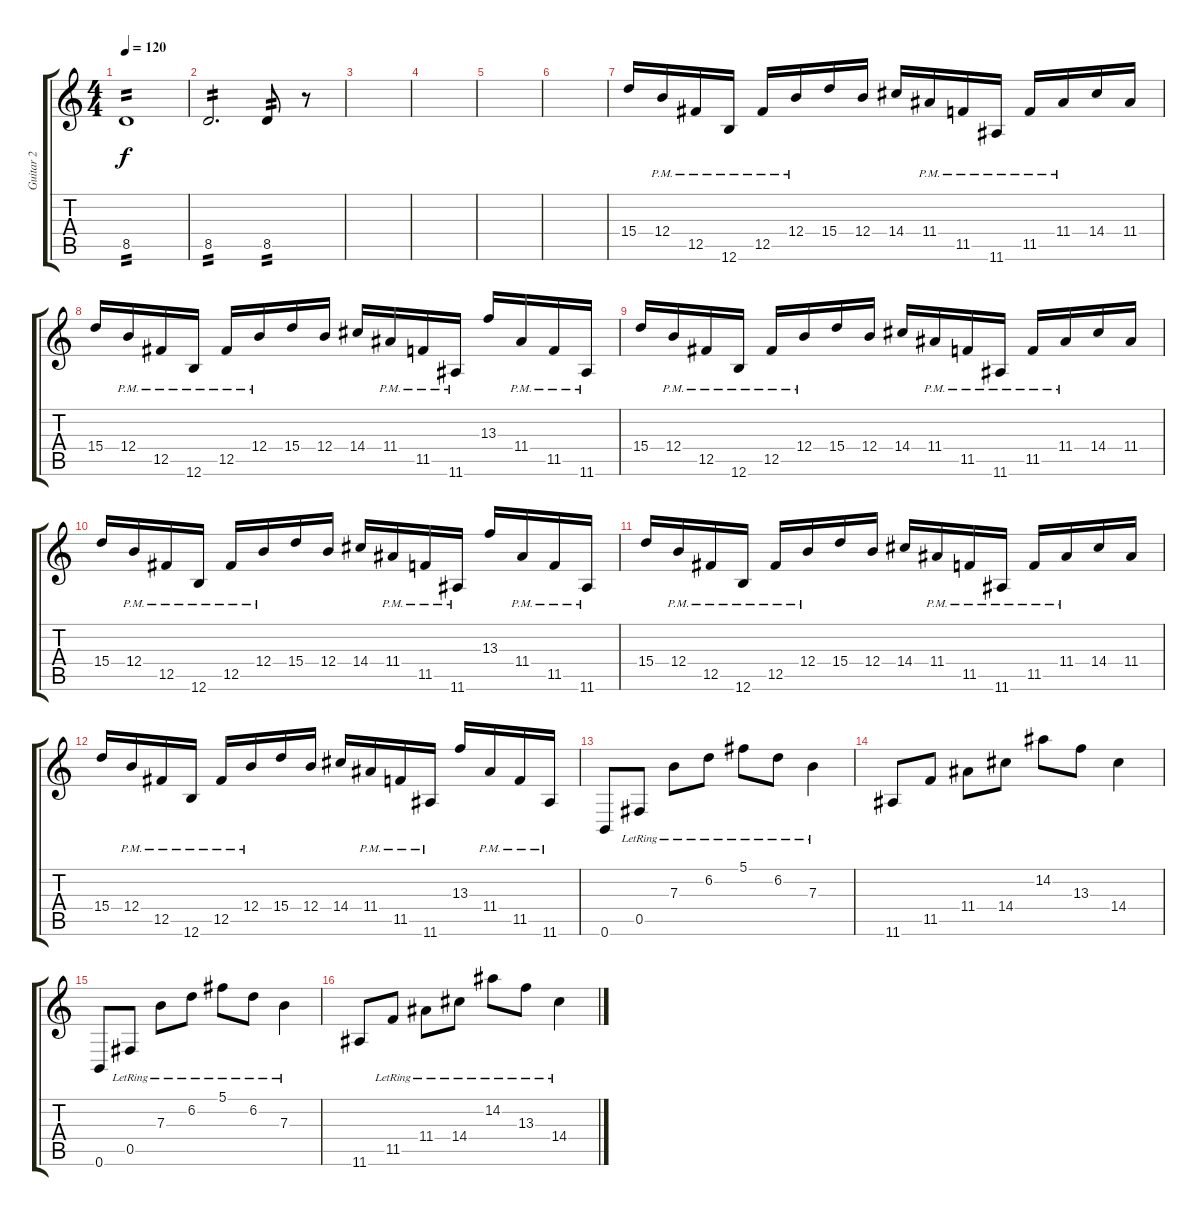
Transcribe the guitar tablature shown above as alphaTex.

\track ("Guitar 2" "Guitar 2") {instrument distortionguitar}
\staff {score tabs}
\tuning (Db4 Ab3 E3 B2 Gb2 B1) {hide}
\ts (4 4)
\tempo 120
\clef g2
\ks c
8.5.1{tp 2 dy f} |
8.5.2{d tp 2} 8.5.8{tp 2} r.8 |
|
|
|
|
15.4.16 12.4{pm}.16 12.5{pm}.16 12.6{pm}.16 12.5{pm}.16 12.4{pm}.16 15.4.16 12.4.16 14.4.16 11.4{pm}.16 11.5{pm}.16 11.6{pm}.16 11.5{pm}.16 11.4{pm}.16 14.4.16 11.4.16 |
15.4.16 12.4{pm}.16 12.5{pm}.16 12.6{pm}.16 12.5{pm}.16 12.4{pm}.16 15.4.16 12.4.16 14.4.16 11.4{pm}.16 11.5{pm}.16 11.6{pm}.16 13.3.16 11.4{pm}.16 11.5{pm}.16 11.6{pm}.16 |
15.4.16 12.4{pm}.16 12.5{pm}.16 12.6{pm}.16 12.5{pm}.16 12.4{pm}.16 15.4.16 12.4.16 14.4.16 11.4{pm}.16 11.5{pm}.16 11.6{pm}.16 11.5{pm}.16 11.4{pm}.16 14.4.16 11.4.16 |
15.4.16 12.4{pm}.16 12.5{pm}.16 12.6{pm}.16 12.5{pm}.16 12.4{pm}.16 15.4.16 12.4.16 14.4.16 11.4{pm}.16 11.5{pm}.16 11.6{pm}.16 13.3.16 11.4{pm}.16 11.5{pm}.16 11.6{pm}.16 |
15.4.16 12.4{pm}.16 12.5{pm}.16 12.6{pm}.16 12.5{pm}.16 12.4{pm}.16 15.4.16 12.4.16 14.4.16 11.4{pm}.16 11.5{pm}.16 11.6{pm}.16 11.5{pm}.16 11.4{pm}.16 14.4.16 11.4.16 |
15.4.16 12.4{pm}.16 12.5{pm}.16 12.6{pm}.16 12.5{pm}.16 12.4{pm}.16 15.4.16 12.4.16 14.4.16 11.4{pm}.16 11.5{pm}.16 11.6{pm}.16 13.3.16 11.4{pm}.16 11.5{pm}.16 11.6{pm}.16 |
0.6.8 0.5{lr}.8 7.3{lr}.8 6.2{lr}.8 5.1{lr}.8 6.2{lr}.8 7.3{lr}.4 |
11.6.8 11.5.8 11.4.8 14.4.8 14.2.8 13.3.8 14.4.4 |
0.6.8 0.5{lr}.8 7.3{lr}.8 6.2{lr}.8 5.1{lr}.8 6.2{lr}.8 7.3{lr}.4 |
11.6.8 11.5{lr}.8 11.4{lr}.8 14.4{lr}.8 14.2{lr}.8 13.3{lr}.8 14.4{lr}.4
